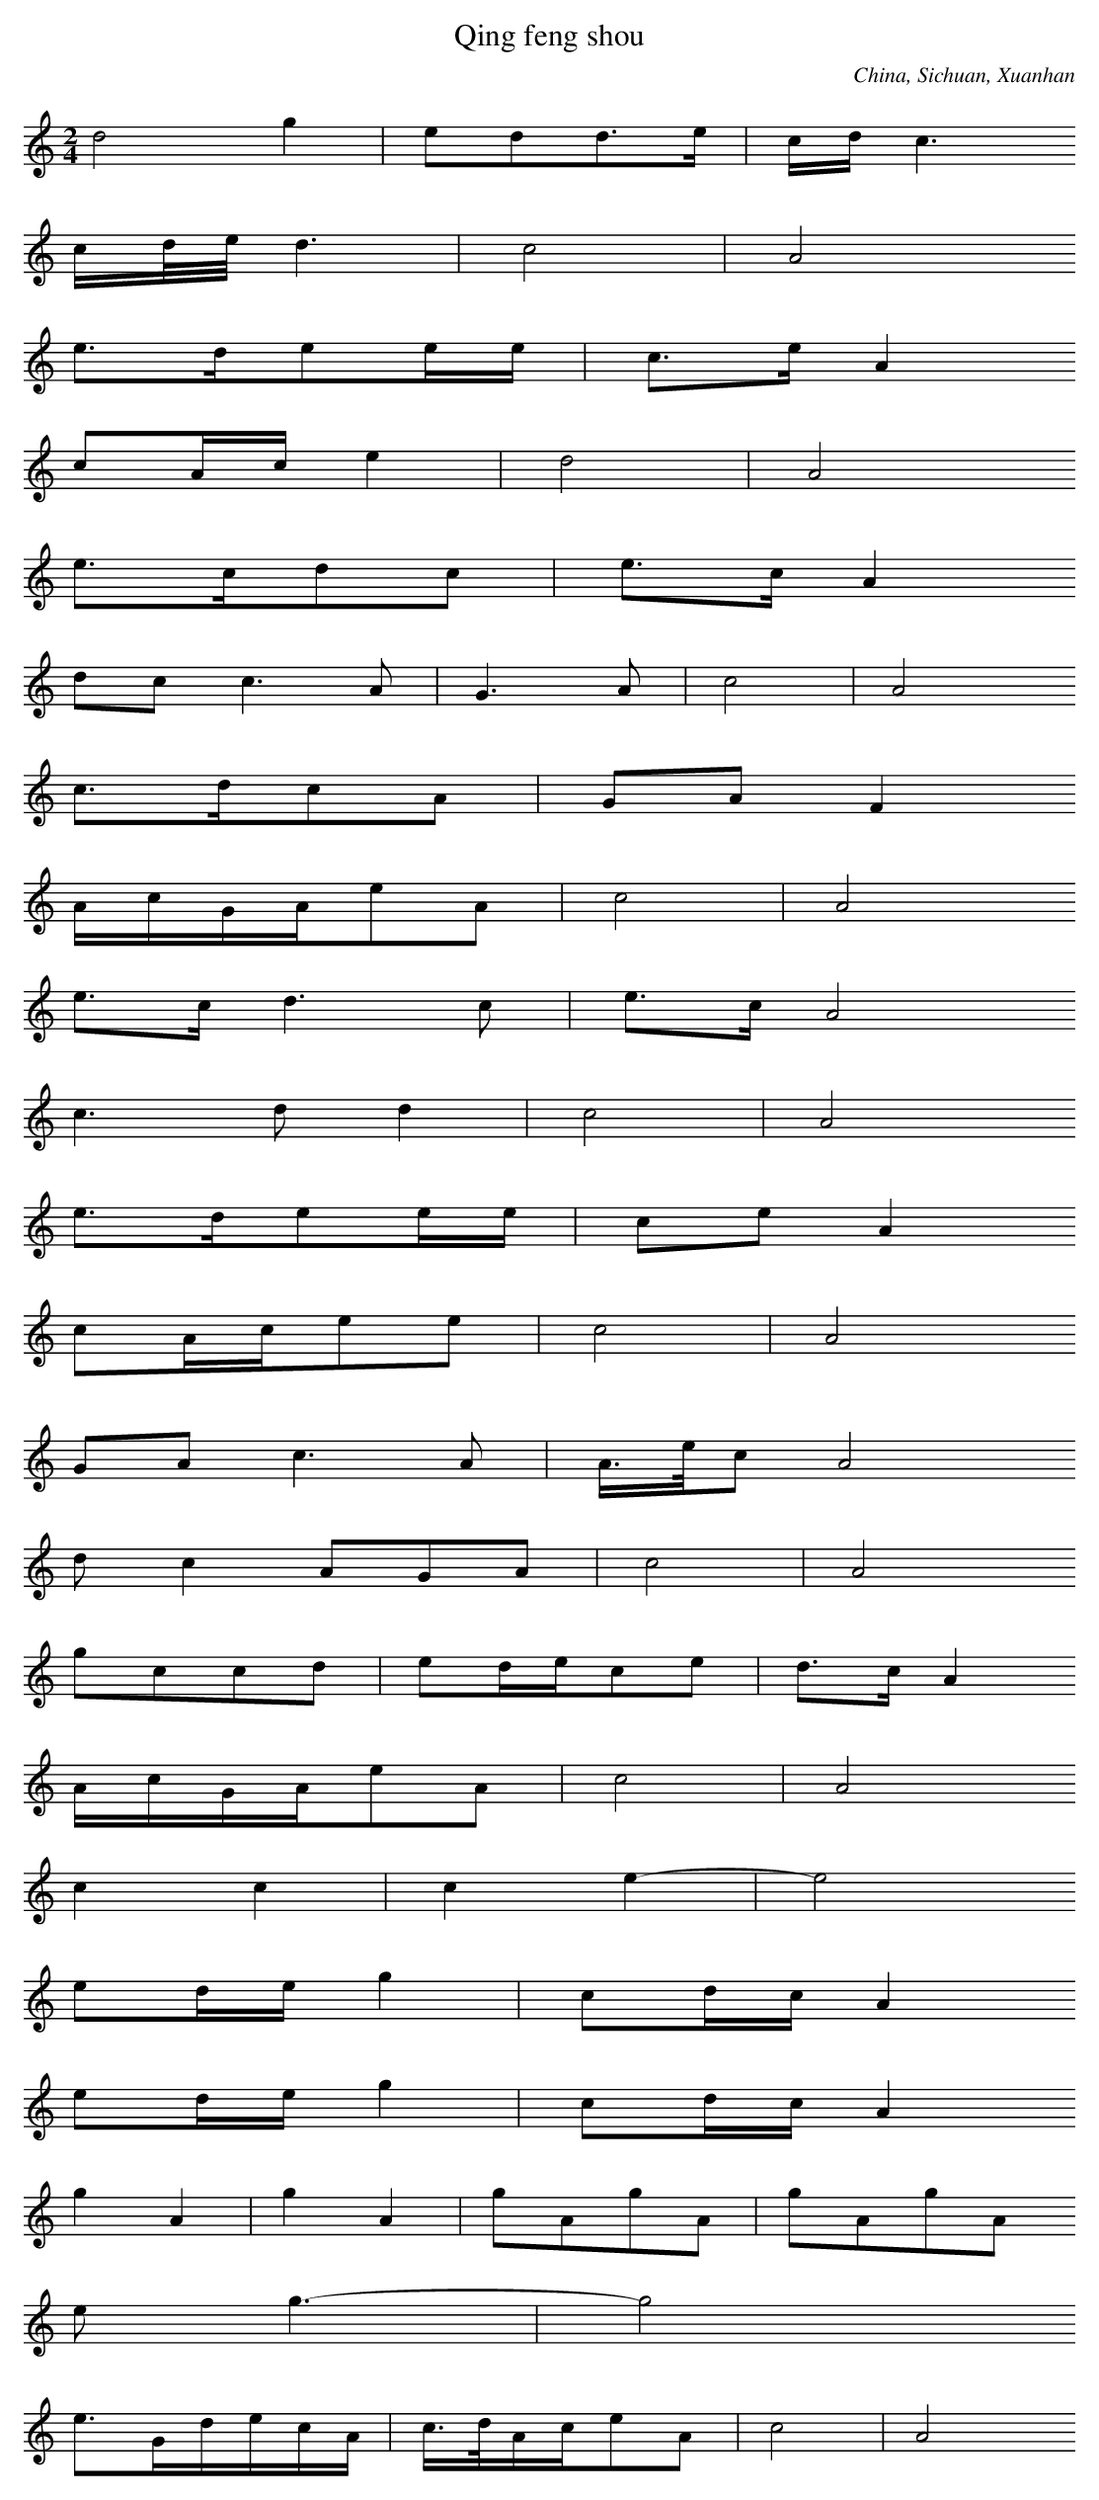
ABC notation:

X:1
T: Qing feng shou
O: China, Sichuan, Xuanhan
M: 2/4
L: 1/32
K: C
d16g8 | e4d4d6e2 | c2d2c12
c2ded12 | c16 | A16
e6d2e4e2e2 | c6e2A8
c4A2c2e8 | d16 | A16
e6c2d4c4 | e6c2A8
d4c4c12A4 | G12A4 | c16 | A16
c6d2c4A4 | G4A4F8
A2c2G2A2e4A4 | c16 | A16
e6c2d12c4 | e6c2A16
c12d4d8 | c16 | A16
e6d2e4e2e2 | c4e4A8
c4A2c2e4e4 | c16 | A16
G4A4c12A4 | A3ec4A16
d4c8A4G4A4 | c16 | A16
g4c4c4d4 | e4d2e2c4e4 | d6c2A8
A2c2G2A2e4A4 | c16 | A16
c8c8 | c8e8- | e16
e4d2e2g8 | c4d2c2A8
e4d2e2g8 | c4d2c2A8
g8A8 | g8A8 | g4A4g4A4 | g4A4g4A4
e4g12- | g16
e6G2d2e2c2A2 | c3dA2c2e4A4 | c16 | A16
